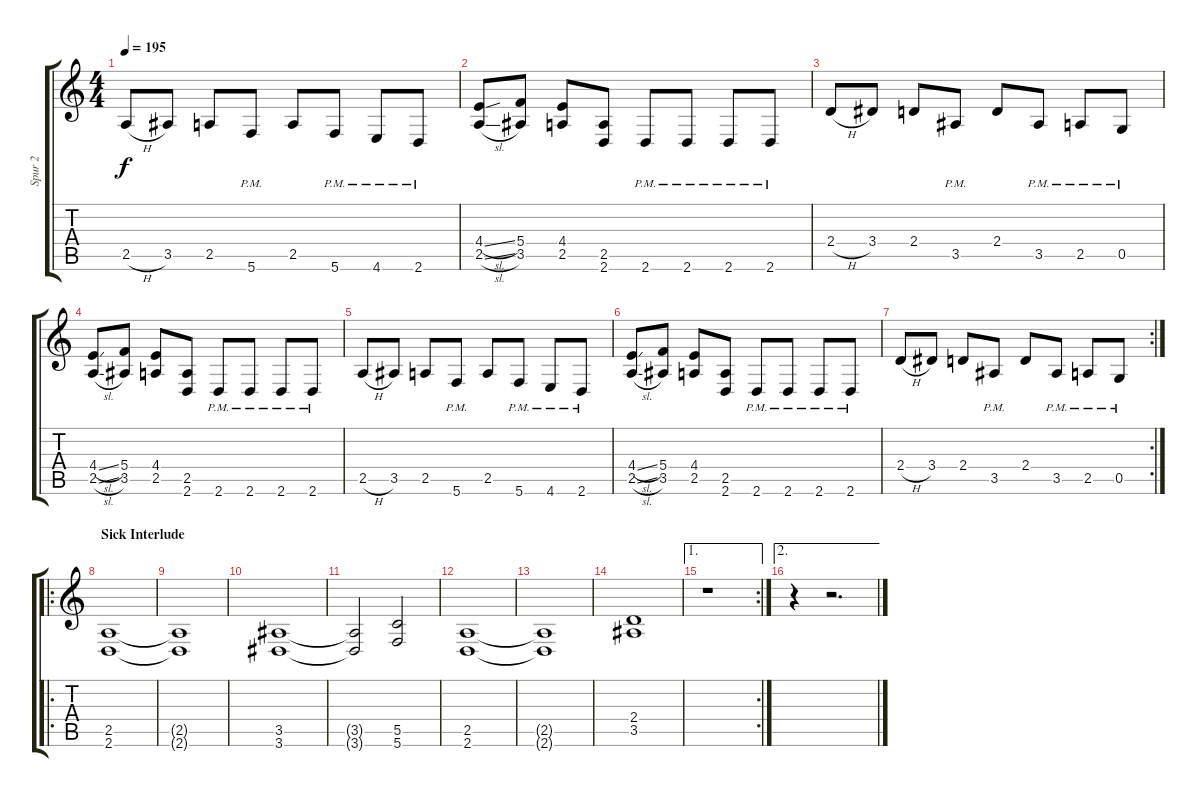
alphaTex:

\track ("Spur 2" "Spur 2") {instrument distortionguitar}
\staff {score tabs}
\tuning (D4 A3 F3 C3 G2 C2) {hide}
\ts (4 4)
\tempo 195
\clef g2
\ks c
2.5{h}.8{dy f} 3.5.8 2.5.8 5.6{pm}.8 2.5.8 5.6{pm}.8 4.6{pm}.8 2.6{pm}.8 |
(4.4{sl} 2.5{sl}).8 (5.4 3.5).8 (4.4 2.5).8 (2.5 2.6).8 2.6{pm}.8 2.6{pm}.8 2.6{pm}.8 2.6{pm}.8 |
2.4{h}.8 3.4.8 2.4.8 3.5{pm}.8 2.4.8 3.5{pm}.8 2.5{pm}.8 0.5{pm}.8 |
(4.4{sl} 2.5{sl}).8 (5.4 3.5).8 (4.4 2.5).8 (2.5 2.6).8 2.6{pm}.8 2.6{pm}.8 2.6{pm}.8 2.6{pm}.8 |
2.5{h}.8 3.5.8 2.5.8 5.6{pm}.8 2.5.8 5.6{pm}.8 4.6{pm}.8 2.6{pm}.8 |
(4.4{sl} 2.5{sl}).8 (5.4 3.5).8 (4.4 2.5).8 (2.5 2.6).8 2.6{pm}.8 2.6{pm}.8 2.6{pm}.8 2.6{pm}.8 |
\rc 2
2.4{h}.8 3.4.8 2.4.8 3.5{pm}.8 2.4.8 3.5{pm}.8 2.5{pm}.8 0.5{pm}.8 |
\ro
\section ("" "Sick Interlude")
(2.5 2.6).1 |
(2.5{t} 2.6{t}).1 |
(3.5 3.6).1 |
(3.5{t} 3.6{t}).2 (5.5 5.6).2 |
(2.5 2.6).1 |
(2.5{t} 2.6{t}).1 |
(2.4 3.5).1 |
\ae 1
\rc 2
r.1 |
\ae 2
r.4 r.2{d}
